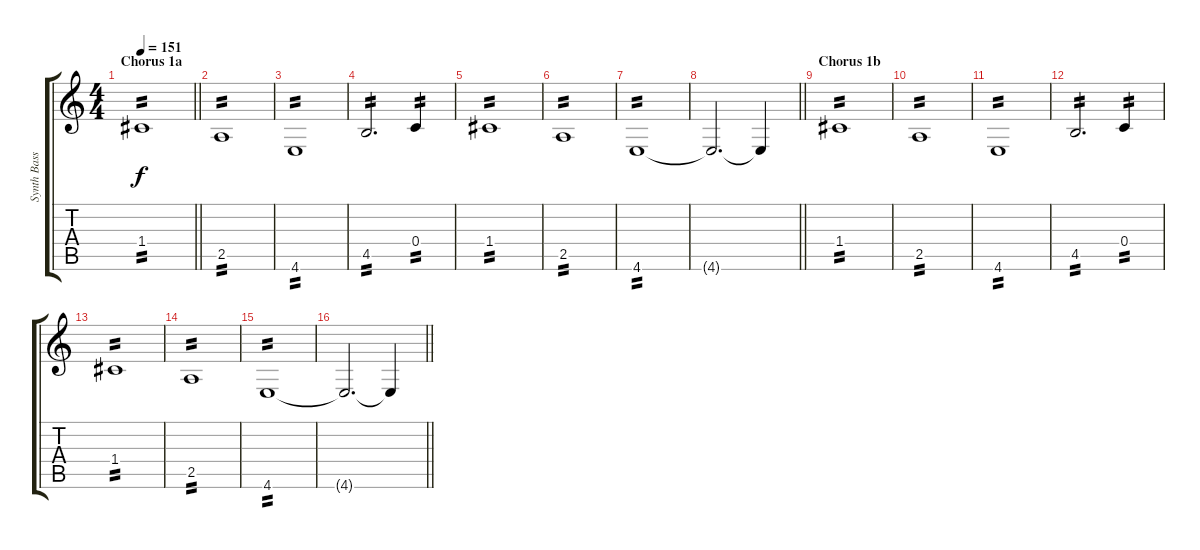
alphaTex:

\track ("Synth Bass (Gordon Moakes)" "Synth Bass") {instrument electricbassfinger}
\staff {score tabs}
\tuning (D4 A3 F3 C3 G2 C2) {hide}
\ts (4 4)
\section ("" "Chorus 1a")
\tempo 151
\clef g2
\barLineRight lightlight
\ks c
1.4.1{tp 2 dy f} |
2.5.1{tp 2} |
4.6.1{tp 2} |
4.5.2{d tp 2} 0.4.4{tp 2} |
1.4.1{tp 2} |
2.5.1{tp 2} |
4.6.1{tp 2} |
\barLineRight lightlight
4.6{t}.2{d} 4.6{t}.4 |
\section ("" "Chorus 1b")
1.4.1{tp 2} |
2.5.1{tp 2} |
4.6.1{tp 2} |
4.5.2{d tp 2} 0.4.4{tp 2} |
1.4.1{tp 2} |
2.5.1{tp 2} |
4.6.1{tp 2} |
\barLineRight lightlight
4.6{t}.2{d} 4.6{t}.4
